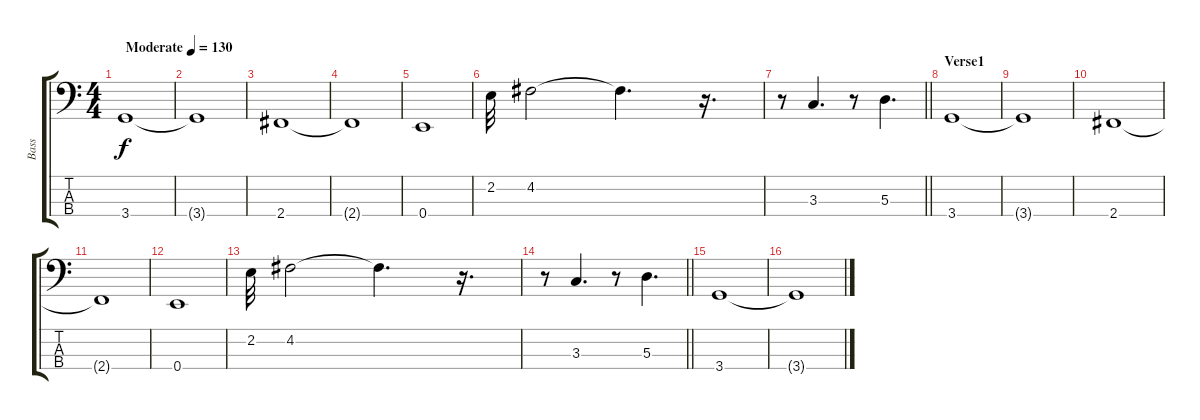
\track ("Bass" "Bass") {instrument electricbassfinger}
\staff {score tabs}
\tuning (G2 D2 A1 E1) {hide}
\ts (4 4)
\tempo (130 "Moderate")
\clef f4
\ks c
3.4.1{dy f instrument electricbassfinger} |
3.4{t}.1 |
2.4.1 |
2.4{t}.1 |
0.4.1 |
2.2.32 4.2.2 4.2{t}.4{d} r.16{d} |
\barLineRight lightlight
r.8 3.3.4{d} r.8 5.3.4{d} |
\section ("" "Verse1")
3.4.1 |
3.4{t}.1 |
2.4.1 |
2.4{t}.1 |
0.4.1 |
2.2.32 4.2.2 4.2{t}.4{d} r.16{d} |
\barLineRight lightlight
r.8 3.3.4{d} r.8 5.3.4{d} |
3.4.1 |
3.4{t}.1
